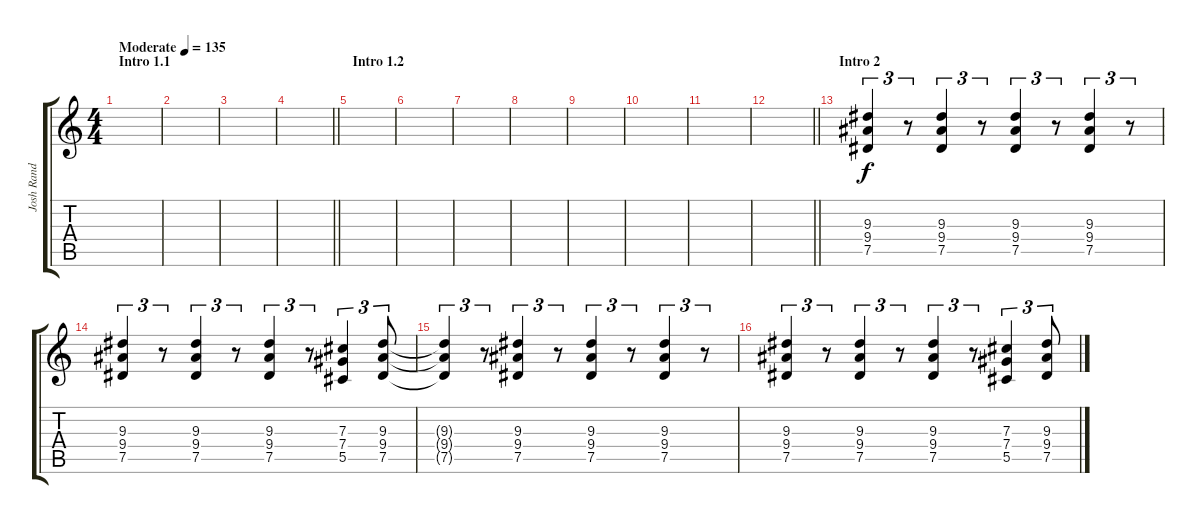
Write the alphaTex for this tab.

\track ("Josh Rand" "Josh Rand") {instrument distortionguitar}
\staff {score tabs}
\tuning (Eb4 Bb3 Gb3 Db3 Ab2 Eb2) {hide}
\ts (4 4)
\section ("" "Intro 1.1")
\tempo (135 "Moderate")
\clef g2
\ks c
|
|
|
\barLineRight lightlight
|
\section ("" "Intro 1.2")
|
|
|
|
|
|
|
\barLineRight lightlight
|
\section ("" "Intro 2")
(9.3 9.4 7.5).4{tu (3 2)} r.8{tu (3 2)} (9.3 9.4 7.5).4{tu (3 2)} r.8{tu (3 2)} (9.3 9.4 7.5).4{tu (3 2)} r.8{tu (3 2)} (9.3 9.4 7.5).4{tu (3 2)} r.8{tu (3 2)} |
(9.3 9.4 7.5).4{tu (3 2)} r.8{tu (3 2)} (9.3 9.4 7.5).4{tu (3 2)} r.8{tu (3 2)} (9.3 9.4 7.5).4{tu (3 2)} r.8{tu (3 2)} (7.3 7.4 5.5).4{tu (3 2)} (9.3 9.4 7.5).8{tu (3 2)} |
(9.3{t} 9.4{t} 7.5{t}).4{tu (3 2)} r.8{tu (3 2)} (9.3 9.4 7.5).4{tu (3 2)} r.8{tu (3 2)} (9.3 9.4 7.5).4{tu (3 2)} r.8{tu (3 2)} (9.3 9.4 7.5).4{tu (3 2)} r.8{tu (3 2)} |
(9.3 9.4 7.5).4{tu (3 2)} r.8{tu (3 2)} (9.3 9.4 7.5).4{tu (3 2)} r.8{tu (3 2)} (9.3 9.4 7.5).4{tu (3 2)} r.8{tu (3 2)} (7.3 7.4 5.5).4{tu (3 2)} (9.3 9.4 7.5).8{tu (3 2)}
